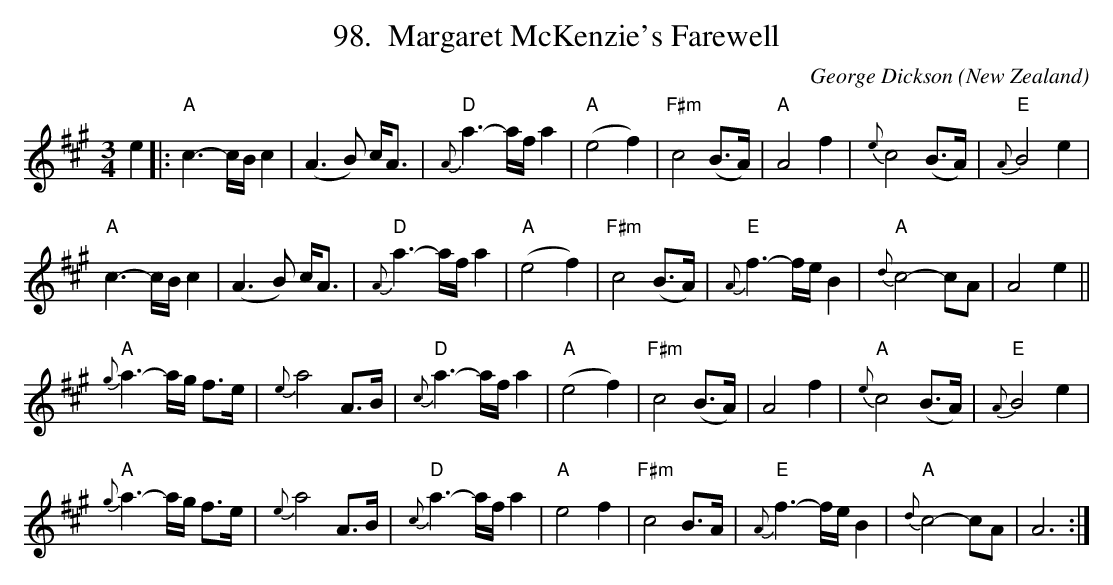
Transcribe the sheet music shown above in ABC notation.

X:1
T:Margaret McKenzie's Farewell
C:George Dickson
O:New Zealand
M:3/4
L:1/8
K:A
e2|:"A"c3-c/B/c2|(A3B) c<A|"D"{A}a3-a/f/a2|"A"(e4 f2)|"F#m"c4(B>A)|"A"A4f2|{e}c4(B>A)|"E"{A}B4e2|
"A"c3-c/B/c2|(A3B) c<A|"D"{A}a3-a/f/a2|"A"(e4f2)|"F#m"c4 (B>A)|"E"{A}f3-f/e/B2|"A"{d}c4-cA|A4e2||
"A"{g}a3-a/g/ f>e|{e}a4A>B|"D"{c}a3-a/f/ a2|"A"(e4 f2)|"F#m"c4(B>A)|A4f2|"A"{e}c4(B>A)|"E"{A}B4e2|
"A"{g}a3-a/g/ f>e|{e}a4A>B|"D"{c}a3-a/f/a2|"A"e4f2|"F#m"c4B>A|"E"{A}f3-f/e/B2|"A"{d}c4-cA|A6:|
